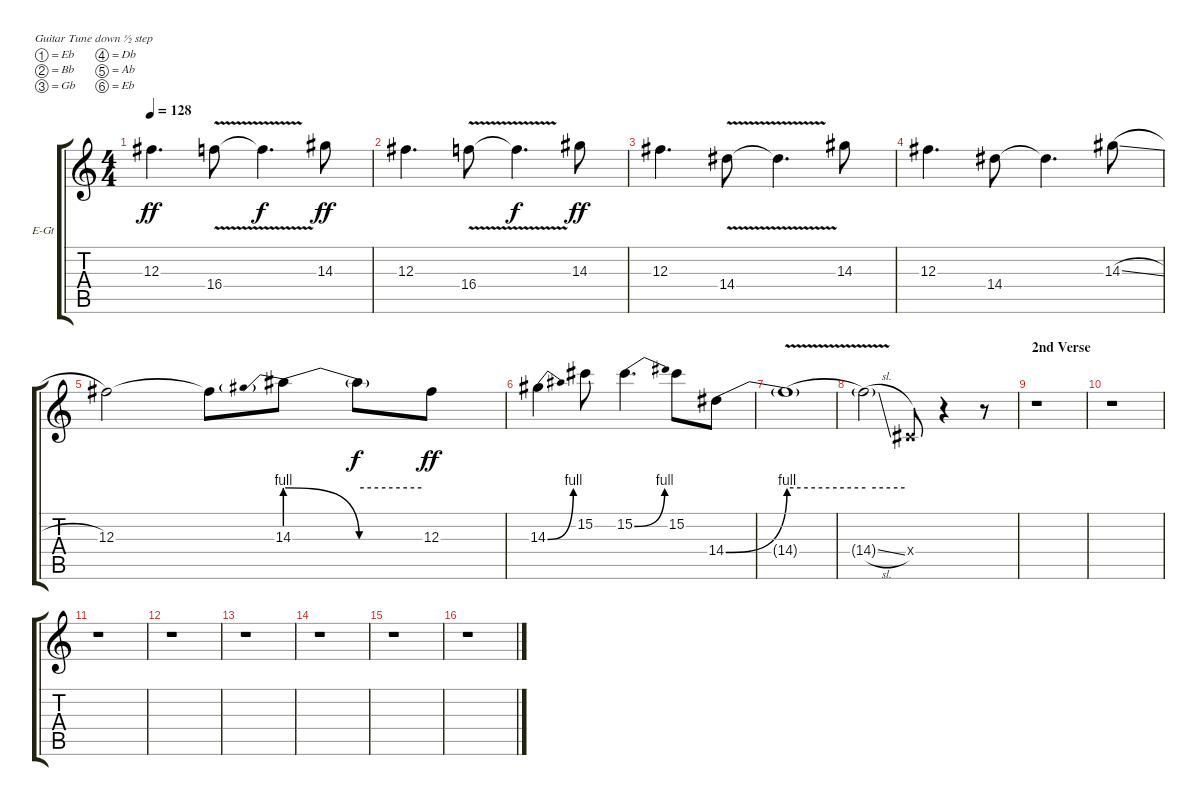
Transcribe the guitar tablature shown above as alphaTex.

\bracketExtendMode groupsimilarinstruments
\firstSystemTrackNameOrientation horizontal
\otherSystemsTrackNameOrientation horizontal
\track ("Guitar 1 (Slash)" "E-Gt") {instrument overdrivenguitar}
\staff {score tabs}
\tuning (Eb4 Bb3 Gb3 Db3 Ab2 Eb2)
\ts (4 4)
\tempo 128
\clef g2
\ks c
12.3.4{d dy ff} 16.4{v}.8 16.4{v t}.4{d dy f} 14.3.8{dy ff} |
12.3.4{d} 16.4{v}.8 16.4{v t}.4{d dy f} 14.3.8{dy ff} |
12.3.4{d} 14.4{v}.8 14.4{t}.4{d} 14.3.8 |
12.3.4{d} 14.4.8 14.4{t}.4{d} 14.3{sl}.8 |
12.3.2 12.3{t}.8 14.3{be (prebendrelease 0 4 59.4 0)}.8 14.3{be (hold 0 4 60 4) t}.8{dy f} 12.3.8{dy ff} |
14.3{be (bend 0 0 60 4)}.4 15.2.8 15.2{be (bend 0 0 15 4)}.4{d} 15.2.8 14.4{be (bend 0 0 60 4)}.8 |
14.4{be (hold 0 4 60 4) v t}.1 |
14.4{be (hold 0 4 60 4) v sl t}.2 0.4{x}.8 r.4 r.8 |
\section ("" "2nd Verse")
r.1 |
r.1 |
r.1 |
r.1 |
r.1 |
r.1 |
r.1 |
r.1
